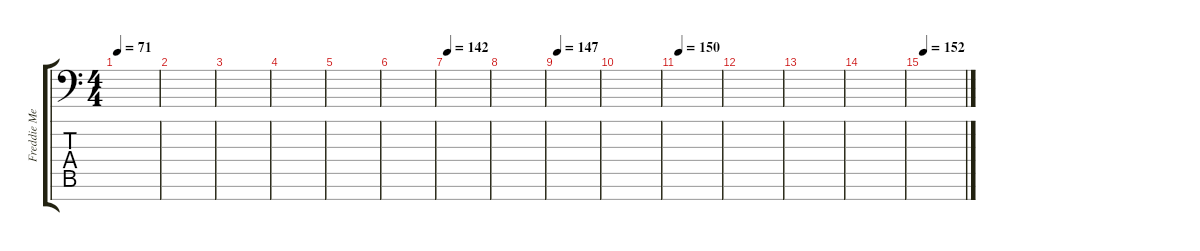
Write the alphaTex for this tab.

\track ("Freddie Mercury - Lead Vocals" "Freddie Me") {instrument overdrivenguitar}
\staff {score tabs}
\tuning (E5 B4 G4 D4 A3 E3 C-1) {hide}
\ts (4 4)
\tempo 71
\clef f4
\ks c
|
|
|
|
|
|
\tempo 142
|
|
\tempo 147
|
|
\tempo 150
|
|
|
|
\tempo 152
